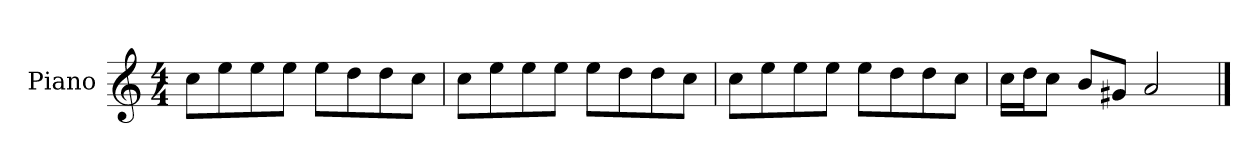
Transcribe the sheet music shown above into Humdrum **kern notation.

**kern
*part1
*staff1
*I"Piano
*I'P-no
*clefG2
*k[]
*M4/4
*MM90
=1
8cc\L
8ee\
8ee\
8ee\J
8ee\L
8dd\
8dd\
8cc\J
=2
8cc\L
8ee\
8ee\
8ee\J
8ee\L
8dd\
8dd\
8cc\J
=3
8cc\L
8ee\
8ee\
8ee\J
8ee\L
8dd\
8dd\
8cc\J
=4
16cc\LL
16dd\J
8cc\J
8b/L
8g#X/J
2a/
==
*-
